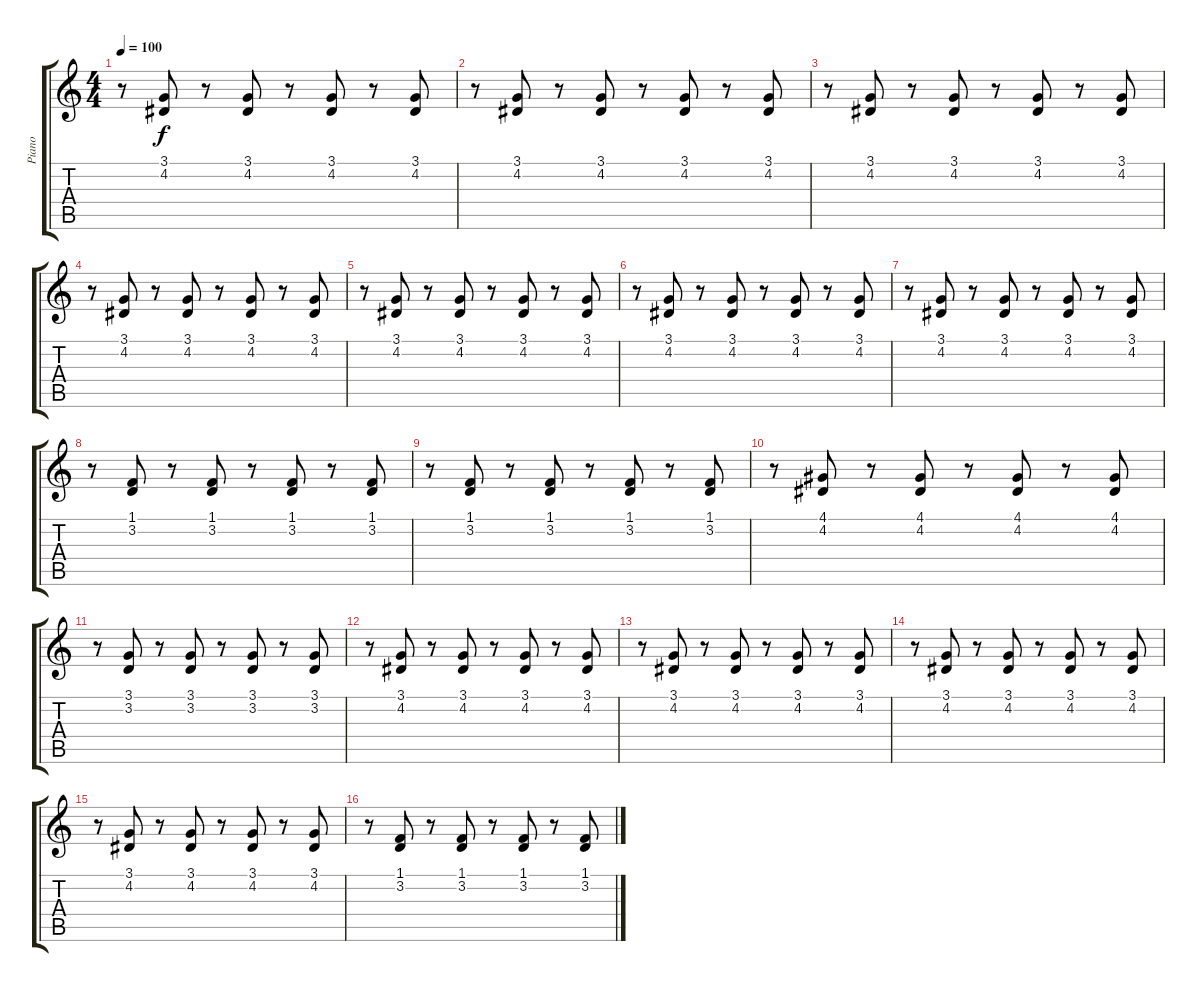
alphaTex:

\track ("Piano" "Piano") {instrument acousticgrandpiano}
\staff {score tabs}
\tuning (E4 B3 G3 D3 A2 E2) {hide}
\ts (4 4)
\tempo 100
\clef g2
\ks c
r.8{dy f} (3.1 4.2).8 r.8 (3.1 4.2).8 r.8 (3.1 4.2).8 r.8 (3.1 4.2).8 |
r.8 (3.1 4.2).8 r.8 (3.1 4.2).8 r.8 (3.1 4.2).8 r.8 (3.1 4.2).8 |
r.8 (3.1 4.2).8 r.8 (3.1 4.2).8 r.8 (3.1 4.2).8 r.8 (3.1 4.2).8 |
r.8 (3.1 4.2).8 r.8 (3.1 4.2).8 r.8 (3.1 4.2).8 r.8 (3.1 4.2).8 |
r.8 (3.1 4.2).8 r.8 (3.1 4.2).8 r.8 (3.1 4.2).8 r.8 (3.1 4.2).8 |
r.8 (3.1 4.2).8 r.8 (3.1 4.2).8 r.8 (3.1 4.2).8 r.8 (3.1 4.2).8 |
r.8 (3.1 4.2).8 r.8 (3.1 4.2).8 r.8 (3.1 4.2).8 r.8 (3.1 4.2).8 |
r.8 (1.1 3.2).8 r.8 (1.1 3.2).8 r.8 (1.1 3.2).8 r.8 (1.1 3.2).8 |
r.8 (1.1 3.2).8 r.8 (1.1 3.2).8 r.8 (1.1 3.2).8 r.8 (1.1 3.2).8 |
r.8 (4.1 4.2).8 r.8 (4.1 4.2).8 r.8 (4.1 4.2).8 r.8 (4.1 4.2).8 |
r.8 (3.1 3.2).8 r.8 (3.1 3.2).8 r.8 (3.1 3.2).8 r.8 (3.1 3.2).8 |
r.8 (3.1 4.2).8 r.8 (3.1 4.2).8 r.8 (3.1 4.2).8 r.8 (3.1 4.2).8 |
r.8 (3.1 4.2).8 r.8 (3.1 4.2).8 r.8 (3.1 4.2).8 r.8 (3.1 4.2).8 |
r.8 (3.1 4.2).8 r.8 (3.1 4.2).8 r.8 (3.1 4.2).8 r.8 (3.1 4.2).8 |
r.8 (3.1 4.2).8 r.8 (3.1 4.2).8 r.8 (3.1 4.2).8 r.8 (3.1 4.2).8 |
r.8 (1.1 3.2).8 r.8 (1.1 3.2).8 r.8 (1.1 3.2).8 r.8 (1.1 3.2).8
